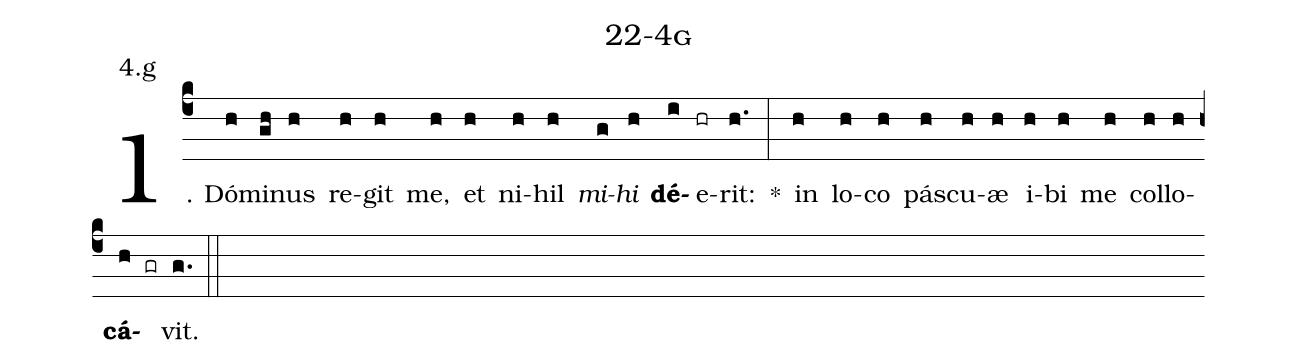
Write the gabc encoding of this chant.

name: 22-4g;
annotation: 4.g;
%%
(c4)1. Dó(h)mi(gh)nus(h) re(h)git(h) me,(h) et(h) ni(h)hil(h) <i>mi</i>(g)<i>hi</i>(h) <b>dé</b>(i)e(hr)rit:(h.) *(:) in(h) lo(h)co(h) pás(h)cu(h)æ(h) i(h)bi(h) me(h) col(h)lo(h)<b>cá</b>(h gr)vit.(g.) (::)
